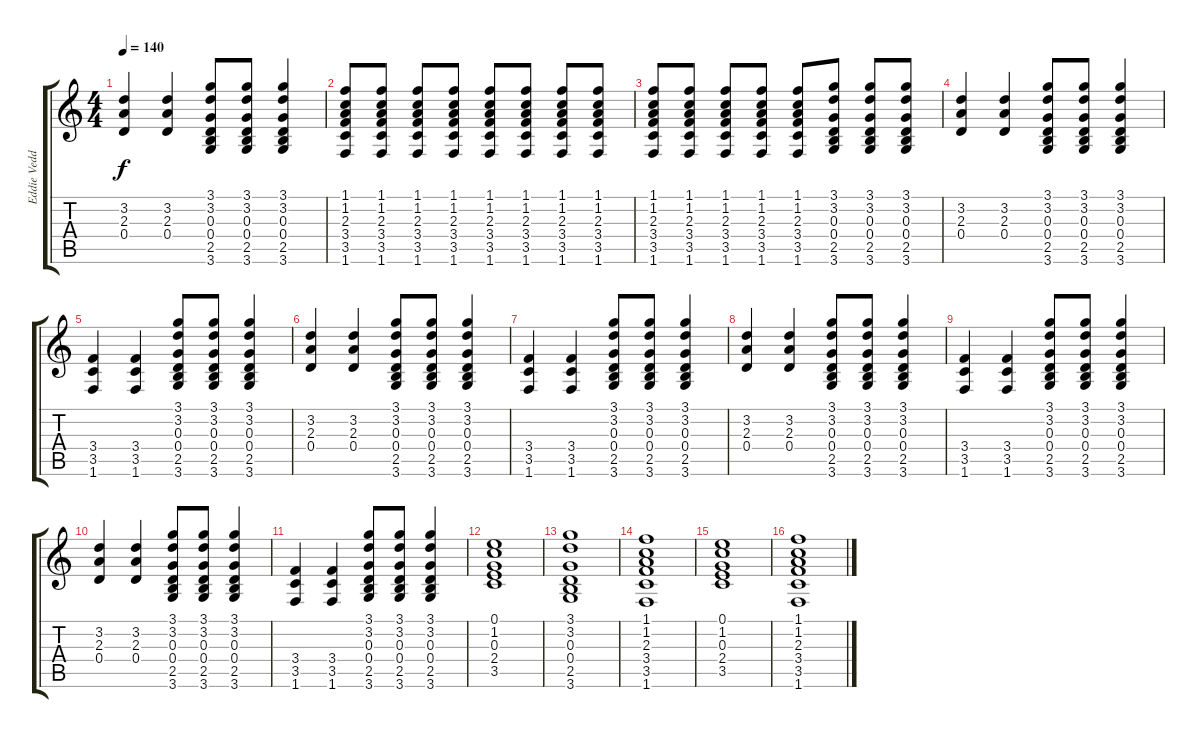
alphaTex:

\track ("Eddie Vedder" "Eddie Vedd") {instrument distortionguitar}
\staff {score tabs}
\tuning (E4 B3 G3 D3 A2 E2) {hide}
\ts (4 4)
\tempo 140
\clef g2
\ks c
(3.2 2.3 0.4).4{dy f} (3.2 2.3 0.4).4 (3.1 3.2 0.3 0.4 2.5 3.6).8 (3.1 3.2 0.3 0.4 2.5 3.6).8 (3.1 3.2 0.3 0.4 2.5 3.6).4 |
(1.1 1.2 2.3 3.4 3.5 1.6).8 (1.1 1.2 2.3 3.4 3.5 1.6).8 (1.1 1.2 2.3 3.4 3.5 1.6).8 (1.1 1.2 2.3 3.4 3.5 1.6).8 (1.1 1.2 2.3 3.4 3.5 1.6).8 (1.1 1.2 2.3 3.4 3.5 1.6).8 (1.1 1.2 2.3 3.4 3.5 1.6).8 (1.1 1.2 2.3 3.4 3.5 1.6).8 |
(1.1 1.2 2.3 3.4 3.5 1.6).8 (1.1 1.2 2.3 3.4 3.5 1.6).8 (1.1 1.2 2.3 3.4 3.5 1.6).8 (1.1 1.2 2.3 3.4 3.5 1.6).8 (1.1 1.2 2.3 3.4 3.5 1.6).8 (3.1 3.2 0.3 0.4 2.5 3.6).8 (3.1 3.2 0.3 0.4 2.5 3.6).8 (3.1 3.2 0.3 0.4 2.5 3.6).8 |
(3.2 2.3 0.4).4 (3.2 2.3 0.4).4 (3.1 3.2 0.3 0.4 2.5 3.6).8 (3.1 3.2 0.3 0.4 2.5 3.6).8 (3.1 3.2 0.3 0.4 2.5 3.6).4 |
(3.4 3.5 1.6).4 (3.4 3.5 1.6).4 (3.1 3.2 0.3 0.4 2.5 3.6).8 (3.1 3.2 0.3 0.4 2.5 3.6).8 (3.1 3.2 0.3 0.4 2.5 3.6).4 |
(3.2 2.3 0.4).4 (3.2 2.3 0.4).4 (3.1 3.2 0.3 0.4 2.5 3.6).8 (3.1 3.2 0.3 0.4 2.5 3.6).8 (3.1 3.2 0.3 0.4 2.5 3.6).4 |
(3.4 3.5 1.6).4 (3.4 3.5 1.6).4 (3.1 3.2 0.3 0.4 2.5 3.6).8 (3.1 3.2 0.3 0.4 2.5 3.6).8 (3.1 3.2 0.3 0.4 2.5 3.6).4 |
(3.2 2.3 0.4).4 (3.2 2.3 0.4).4 (3.1 3.2 0.3 0.4 2.5 3.6).8 (3.1 3.2 0.3 0.4 2.5 3.6).8 (3.1 3.2 0.3 0.4 2.5 3.6).4 |
(3.4 3.5 1.6).4 (3.4 3.5 1.6).4 (3.1 3.2 0.3 0.4 2.5 3.6).8 (3.1 3.2 0.3 0.4 2.5 3.6).8 (3.1 3.2 0.3 0.4 2.5 3.6).4 |
(3.2 2.3 0.4).4 (3.2 2.3 0.4).4 (3.1 3.2 0.3 0.4 2.5 3.6).8 (3.1 3.2 0.3 0.4 2.5 3.6).8 (3.1 3.2 0.3 0.4 2.5 3.6).4 |
(3.4 3.5 1.6).4 (3.4 3.5 1.6).4 (3.1 3.2 0.3 0.4 2.5 3.6).8 (3.1 3.2 0.3 0.4 2.5 3.6).8 (3.1 3.2 0.3 0.4 2.5 3.6).4 |
(0.1 1.2 0.3 2.4 3.5).1 |
(3.1 3.2 0.3 0.4 2.5 3.6).1 |
(1.1 1.2 2.3 3.4 3.5 1.6).1 |
(0.1 1.2 0.3 2.4 3.5).1 |
(1.1 1.2 2.3 3.4 3.5 1.6).1
